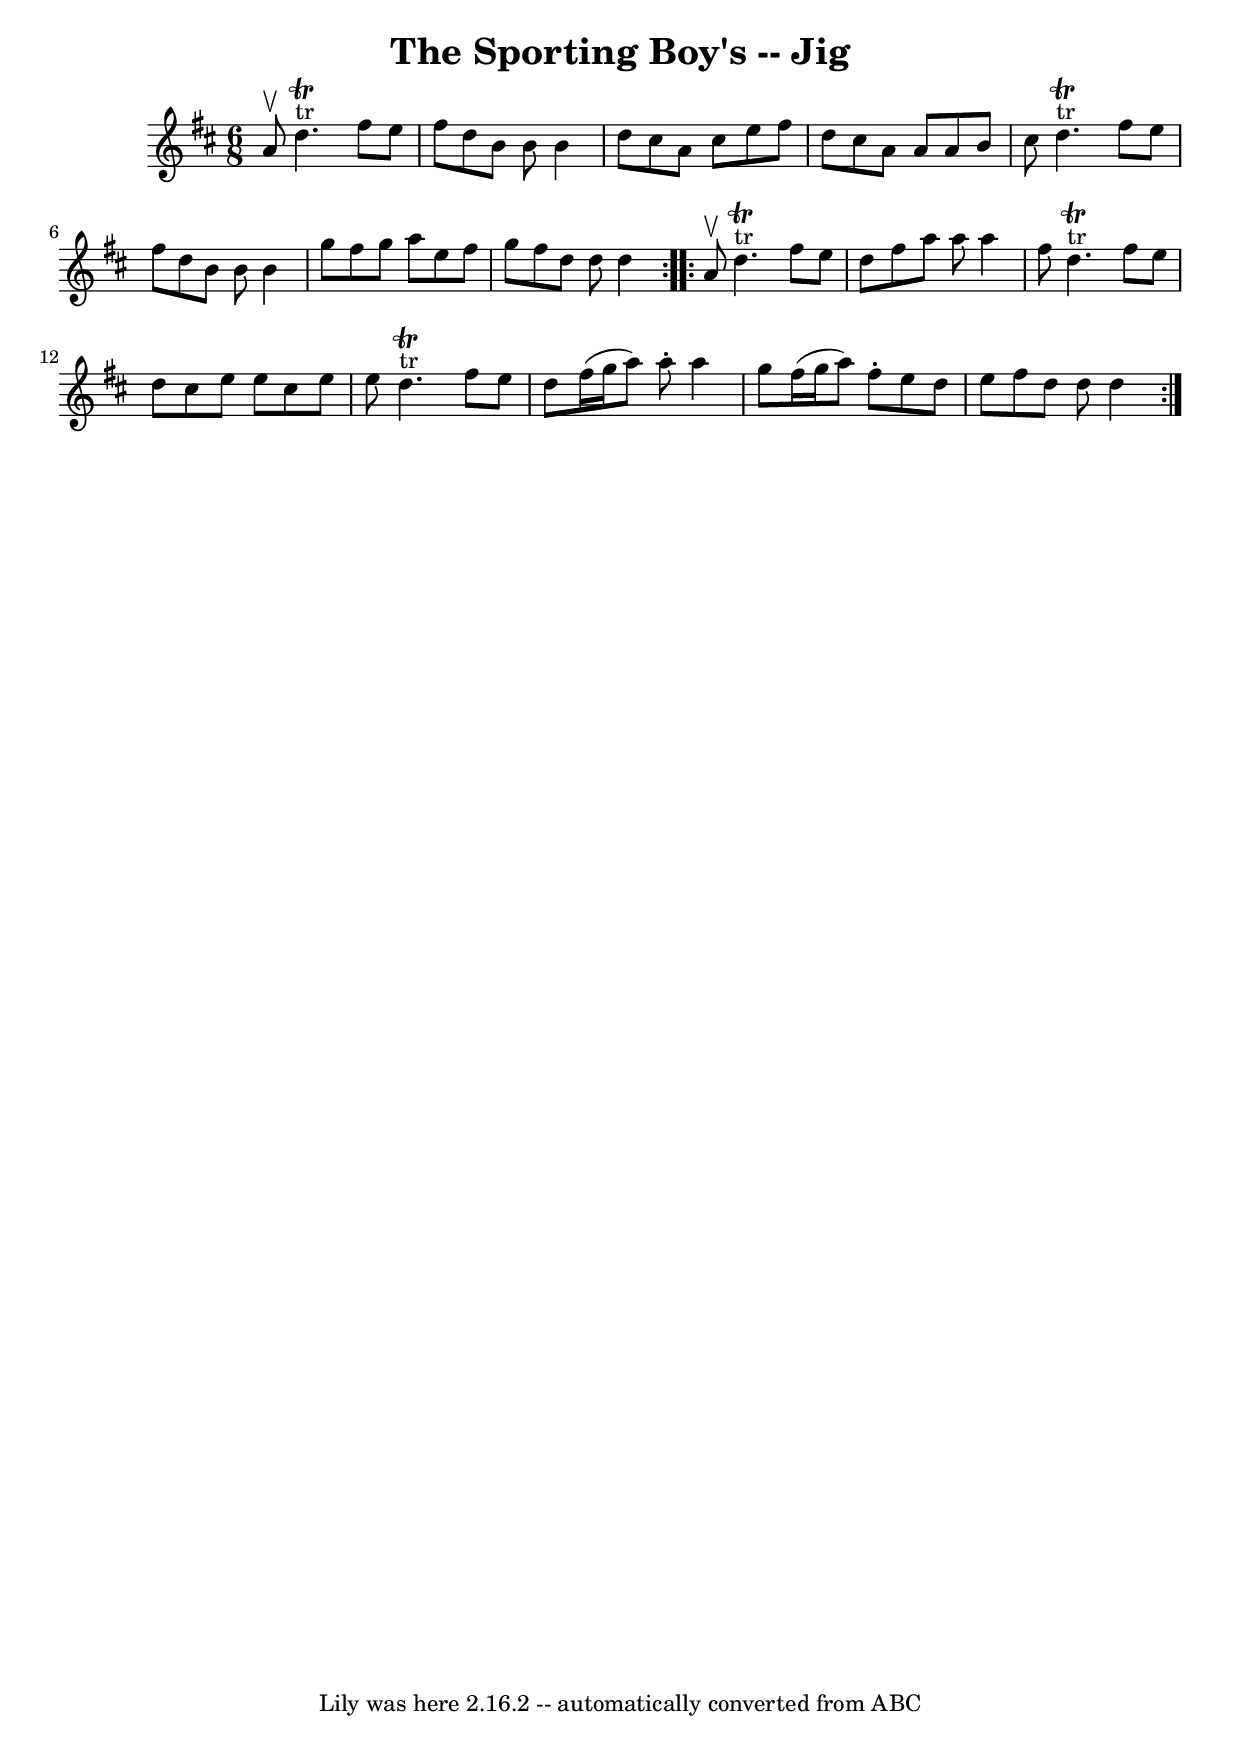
\version "2.16.2"
\include "Mammoth.ily"
\header {
  %% book = "Ryan's Mammoth Collection"
  crossRefNumber = "1"
  footnotes = "\\\\88 460"
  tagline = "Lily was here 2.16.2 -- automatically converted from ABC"
  title = "The Sporting Boy's -- Jig"

}
voicedefault =  {



  \repeat volta 2 {

    \time 6/8 
    \key d \major
    a'8^\upbow |
    d''4.^"tr"^\trill   
    fis''8 e''8 fis''8    |
    d''8 b'8 b'8 b'4 d''8    
    |
    cis''8 a'8 cis''8 e''8 fis''8 d''8    |
    
    cis''8 a'8 a'8 a'8 b'8 cis''8    |
    d''4.^"tr"^\trill fis''8 e''8 fis''8    |
    d''8 b'8 b'8 b'4 
    g''8    |
    fis''8 g''8 a''8 e''8 fis''8 g''8    
    |
    fis''8 d''8 d''8 d''4    
  }     
  \repeat volta 2 {
    a'8^\upbow |
    d''4.^"tr"^\trill fis''8 e''8 d''8    |
    
    fis''8 a''8 a''8 a''4 fis''8    |
    d''4.^"tr"^\trill   
    fis''8 e''8 d''8    |
    cis''8 e''8 e''8 cis''8 e''8   
    e''8    |
    d''4.^"tr"^\trill fis''8 e''8 d''8    |
    
    fis''16 (g''16 a''8) a''8-. a''4 g''8    |
    fis''16 
    (g''16 a''8) fis''8-. e''8 d''8 e''8    |
    fis''8   
    d''8 d''8 d''4    
  }   

}

\score{
  <<

    \context Staff="default"
    {
      \voicedefault 
      
    }

  >>
  \layout {
    
  }
  \midi {
  }

}
